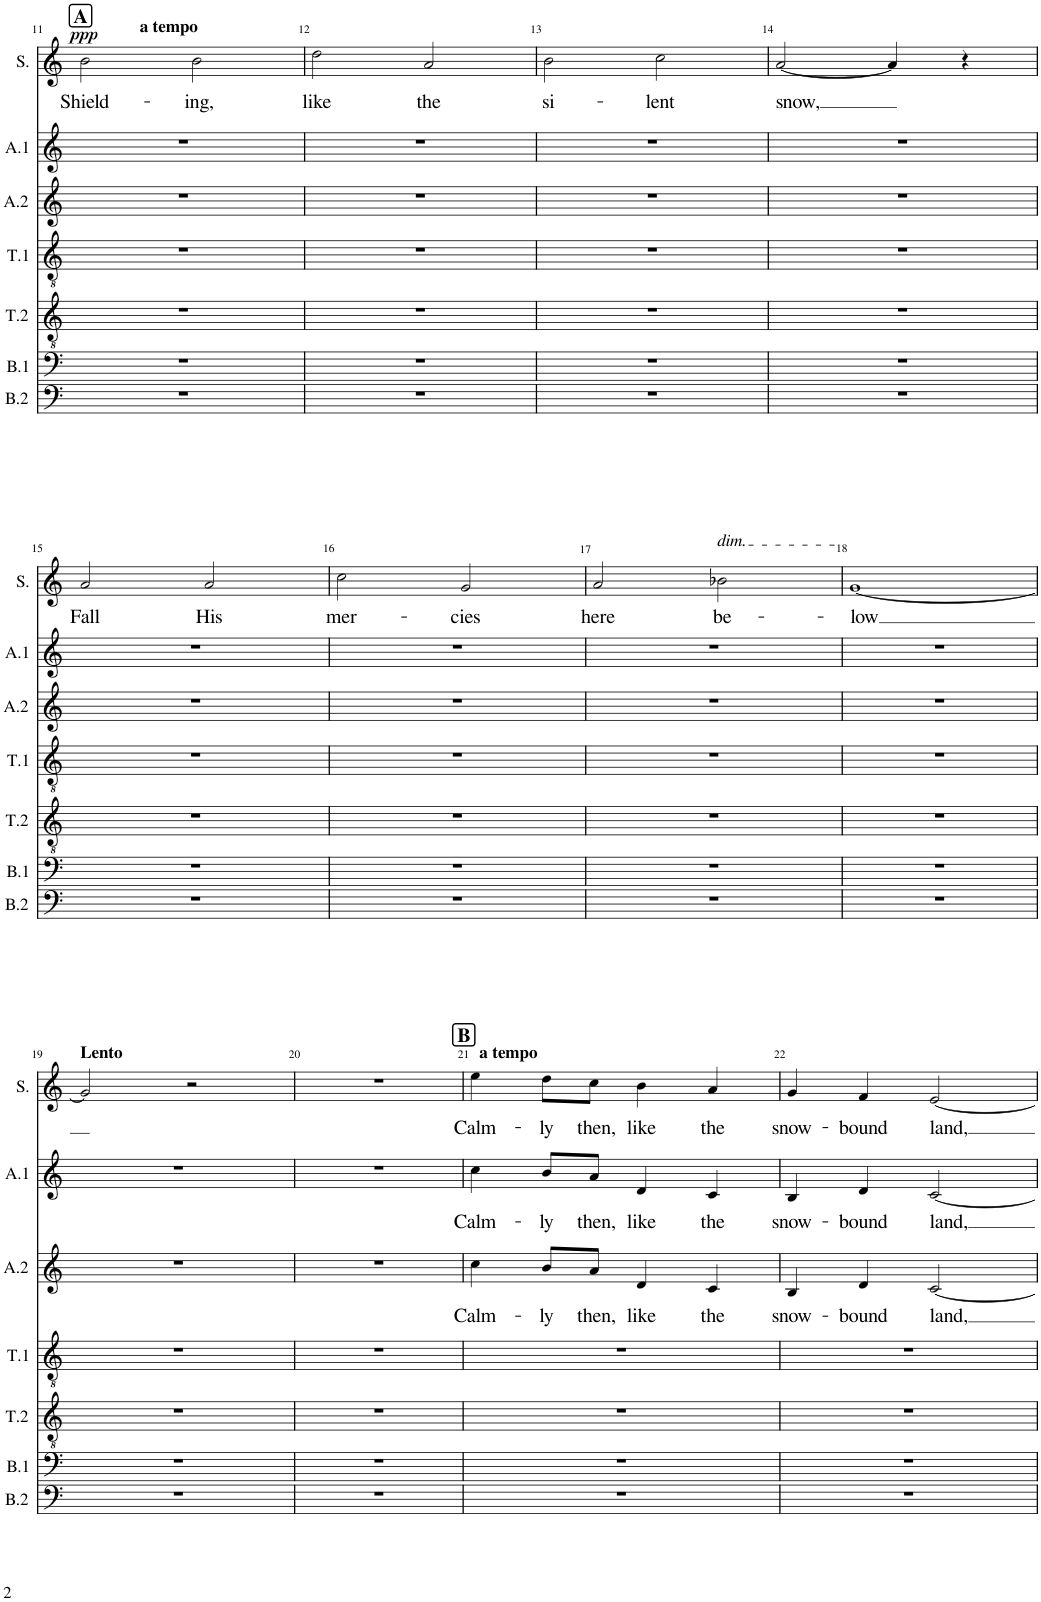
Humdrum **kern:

**kern	**kern	**kern	**kern	**kern	**text	**kern	**text	**kern	**text	**dynam
*part7	*part6	*part5	*part4	*part3	*part3	*part2	*part2	*part1	*part1	*part1
*staff7	*staff6	*staff5	*staff4	*staff3	*staff3	*staff2	*staff2	*staff1	*staff1	*staff1
*I"Basse2	*I"Basse1	*I"Tenor2	*I"Tenor1	*I"Alto2	*	*I"Alto1	*	*I"Soprano	*	*
*I'B.2	*I'B.1	*I'T.2	*I'T.1	*I'A.2	*	*I'A.1	*	*I'S.	*	*
!!LO:PB:g=z
*clefF4	*clefF4	*clefGv2	*clefGv2	*clefG2	*	*clefG2	*	*clefG2	*	*
*k[]	*k[]	*k[]	*k[]	*k[]	*	*k[]	*	*k[]	*	*
*M4/4	*M4/4	*M4/4	*M4/4	*M4/4	*	*M4/4	*	*M4/4	*	*
!!LO:REH:place=s1:a:B:cj:fs=14:t=A
=11	=11	=11	=11	=11	=11	=11	=11	=11	=11	=11
!	!	!	!	!	!	!	!	!LO:TX:a:B:t=a tempo	!	!
!	!	!	!	!	!	!	!	!	!LO:LY:b	!LO:DY:a
1r	1r	1r	1r	1r	.	1r	.	2b\	Shield-	ppp
!	!	!	!	!	!	!	!	!	!LO:LY:b	!
.	.	.	.	.	.	.	.	2b\	-ing,	.
=12	=12	=12	=12	=12	=12	=12	=12	=12	=12	=12
!	!	!	!	!	!	!	!	!	!LO:LY:b	!
1r	1r	1r	1r	1r	.	1r	.	2dd\	like	.
!	!	!	!	!	!	!	!	!	!LO:LY:b	!
.	.	.	.	.	.	.	.	2a/	the	.
=13	=13	=13	=13	=13	=13	=13	=13	=13	=13	=13
!	!	!	!	!	!	!	!	!	!LO:LY:b	!
1r	1r	1r	1r	1r	.	1r	.	2b\	si-	.
!	!	!	!	!	!	!	!	!	!LO:LY:b	!
.	.	.	.	.	.	.	.	2cc\	-lent	.
=14	=14	=14	=14	=14	=14	=14	=14	=14	=14	=14
!	!	!	!	!	!	!	!	!	!LO:LY:b	!
1r	1r	1r	1r	1r	.	1r	.	[2a/	snow,	.
.	.	.	.	.	.	.	.	4a/]	.	.
.	.	.	.	.	.	.	.	4r	.	.
!!LO:LB:g=z
=15	=15	=15	=15	=15	=15	=15	=15	=15	=15	=15
!	!	!	!	!	!	!	!	!	!LO:LY:b	!
1r	1r	1r	1r	1r	.	1r	.	2a/	Fall	.
!	!	!	!	!	!	!	!	!	!LO:LY:b	!
.	.	.	.	.	.	.	.	2a/	His	.
=16	=16	=16	=16	=16	=16	=16	=16	=16	=16	=16
!	!	!	!	!	!	!	!	!	!LO:LY:b	!
1r	1r	1r	1r	1r	.	1r	.	2cc\	mer-	.
!	!	!	!	!	!	!	!	!	!LO:LY:b	!
.	.	.	.	.	.	.	.	2g/	-cies	.
=17	=17	=17	=17	=17	=17	=17	=17	=17	=17	=17
!	!	!	!	!	!	!	!	!	!LO:LY:b	!
1r	1r	1r	1r	1r	.	1r	.	2a/	here	.
!	!	!	!	!	!	!	!	!LO:TX:a:i:t=dim.	!	!
!	!	!	!	!	!	!	!	!	!LO:LY:b	!
.	.	.	.	.	.	.	.	2b-X\	be-	.
=18	=18	=18	=18	=18	=18	=18	=18	=18	=18	=18
!	!	!	!	!	!	!	!	!	!LO:LY:b	!
1r	1r	1r	1r	1r	.	1r	.	[1g	-low	.
!!LO:LB:g=z
=19	=19	=19	=19	=19	=19	=19	=19	=19	=19	=19
!	!	!	!	!	!	!	!	!LO:TX:a:B:t=Lento	!	!
1r	1r	1r	1r	1r	.	1r	.	2g/]	.	.
.	.	.	.	.	.	.	.	2r	.	.
=20	=20	=20	=20	=20	=20	=20	=20	=20	=20	=20
1r	1r	1r	1r	1r	.	1r	.	1r	.	.
=21	=21	=21	=21	=21	=21	=21	=21	=21	=21	=21
!!LO:REH:place=s1:a:B:cj:fs=14:t=B
!	!	!	!	!	!	!	!	!LO:TX:a:B:t=a tempo	!	!
!	!	!	!	!	!LO:LY:b	!	!LO:LY:b	!	!LO:LY:b	!
1r	1r	1r	1r	4cc\	Calm-	4cc\	Calm-	4ee\	Calm-	.
!	!	!	!	!	!LO:LY:b	!	!LO:LY:b	!	!LO:LY:b	!
.	.	.	.	8b/L	-ly	8b/L	-ly	8dd\L	-ly	.
!	!	!	!	!	!LO:LY:b	!	!LO:LY:b	!	!LO:LY:b	!
.	.	.	.	8a/J	then,	8a/J	then,	8cc\J	then,	.
!	!	!	!	!	!LO:LY:b	!	!LO:LY:b	!	!LO:LY:b	!
.	.	.	.	4d/	like	4d/	like	4b\	like	.
!	!	!	!	!	!LO:LY:b	!	!LO:LY:b	!	!LO:LY:b	!
.	.	.	.	4c/	the	4c/	the	4a/	the	.
=22	=22	=22	=22	=22	=22	=22	=22	=22	=22	=22
!	!	!	!	!	!LO:LY:b	!	!LO:LY:b	!	!LO:LY:b	!
1r	1r	1r	1r	4B/	snow-	4B/	snow-	4g/	snow-	.
!	!	!	!	!	!LO:LY:b	!	!LO:LY:b	!	!LO:LY:b	!
.	.	.	.	4d/	-bound	4d/	-bound	4f/	-bound	.
!	!	!	!	!	!LO:LY:b	!	!LO:LY:b	!	!LO:LY:b	!
.	.	.	.	[2c/	land,	[2c/	land,	[2e/	land,	.
=	=	=	=	=	=	=	=	=	=	=
*-	*-	*-	*-	*-	*-	*-	*-	*-	*-	*-
